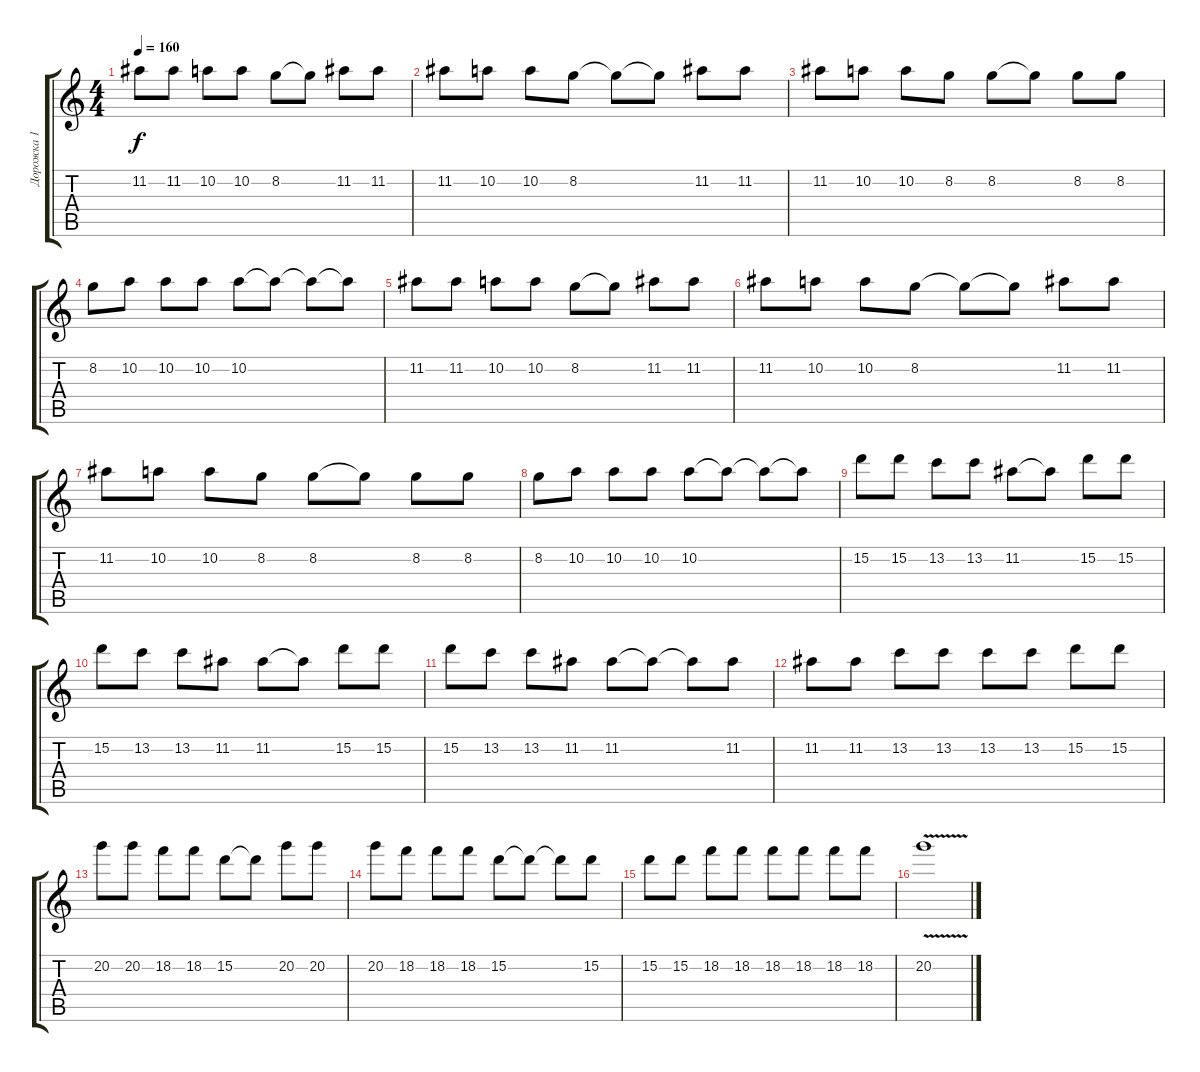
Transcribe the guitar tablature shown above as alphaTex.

\track ("Дорожка 1" "Дорожка 1") {instrument distortionguitar}
\staff {score tabs}
\tuning (E4 B3 G3 D3 A2 D2) {hide}
\ts (4 4)
\tempo 160
\clef g2
\ks c
11.2.8{dy f} 11.2.8 10.2.8 10.2.8 8.2.8 8.2{t}.8 11.2.8 11.2.8 |
11.2.8 10.2.8 10.2.8 8.2.8 8.2{t}.8 8.2{t}.8 11.2.8 11.2.8 |
11.2.8 10.2.8 10.2.8 8.2.8 8.2.8 8.2{t}.8 8.2.8 8.2.8 |
8.2.8 10.2.8 10.2.8 10.2.8 10.2.8 10.2{t}.8 10.2{t}.8 10.2{t}.8 |
11.2.8 11.2.8 10.2.8 10.2.8 8.2.8 8.2{t}.8 11.2.8 11.2.8 |
11.2.8 10.2.8 10.2.8 8.2.8 8.2{t}.8 8.2{t}.8 11.2.8 11.2.8 |
11.2.8 10.2.8 10.2.8 8.2.8 8.2.8 8.2{t}.8 8.2.8 8.2.8 |
8.2.8 10.2.8 10.2.8 10.2.8 10.2.8 10.2{t}.8 10.2{t}.8 10.2{t}.8 |
15.2.8 15.2.8 13.2.8 13.2.8 11.2.8 11.2{t}.8 15.2.8 15.2.8 |
15.2.8 13.2.8 13.2.8 11.2.8 11.2.8 11.2{t}.8 15.2.8 15.2.8 |
15.2.8 13.2.8 13.2.8 11.2.8 11.2.8 11.2{t}.8 11.2{t}.8 11.2.8 |
11.2.8 11.2.8 13.2.8 13.2.8 13.2.8 13.2.8 15.2.8 15.2.8 |
20.2.8 20.2.8 18.2.8 18.2.8 15.2.8 15.2{t}.8 20.2.8 20.2.8 |
20.2.8 18.2.8 18.2.8 18.2.8 15.2.8 15.2{t}.8 15.2{t}.8 15.2.8 |
15.2.8 15.2.8 18.2.8 18.2.8 18.2.8 18.2.8 18.2.8 18.2.8 |
20.2{v}.1
